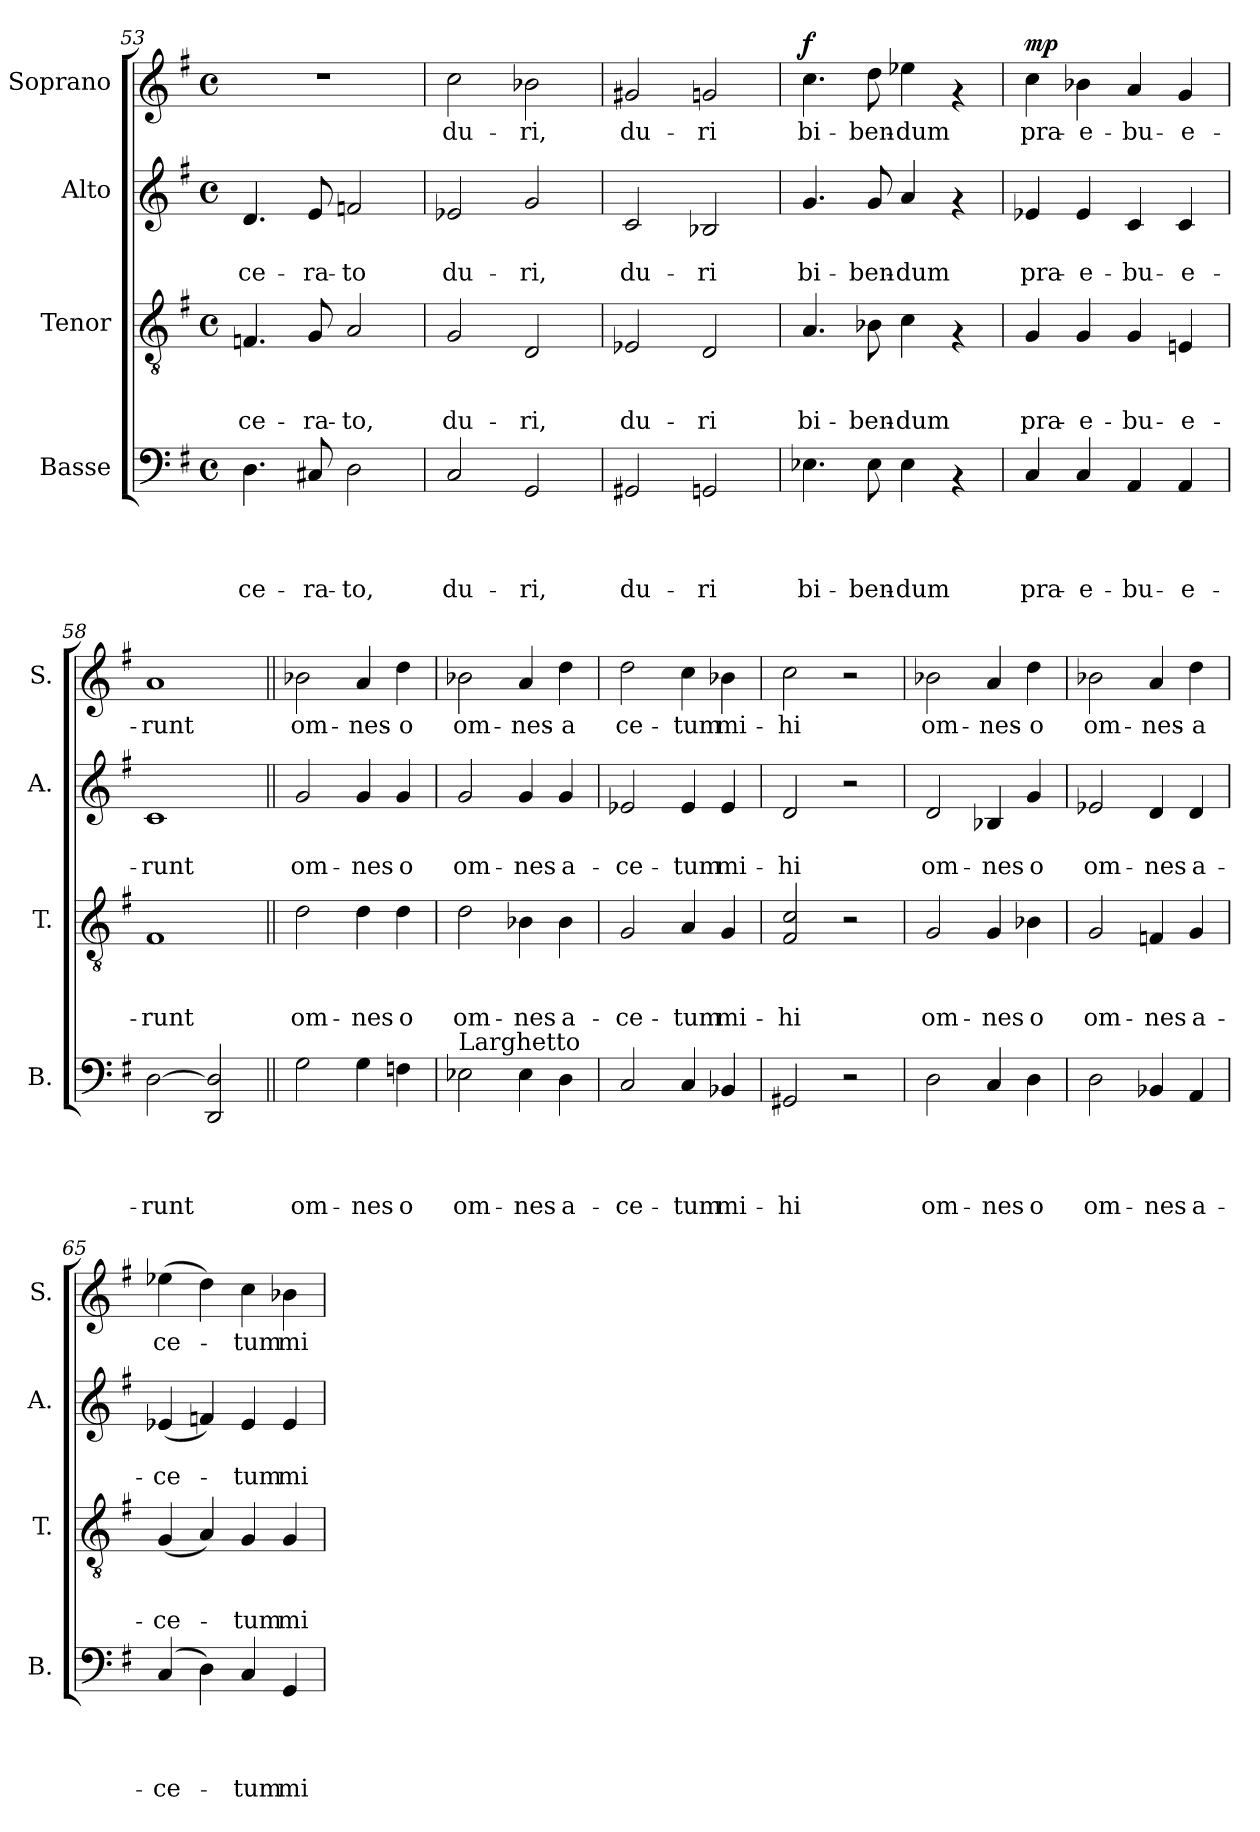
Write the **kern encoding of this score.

**kern	**text	**text	**text	**text	**kern	**text	**text	**text	**kern	**text	**text	**kern	**text	**dynam
*part4	*part4	*part4	*part4	*part4	*part3	*part3	*part3	*part3	*part2	*part2	*part2	*part1	*part1	*part1
*staff4	*staff4	*staff4	*staff4	*staff4	*staff3	*staff3	*staff3	*staff3	*staff2	*staff2	*staff2	*staff1	*staff1	*staff1
*I"Basse	*	*	*	*	*I"Tenor	*	*	*	*I"Alto	*	*	*I"Soprano	*	*
*I'B.	*	*	*	*	*I'T.	*	*	*	*I'A.	*	*	*I'S.	*	*
*clefF4	*	*	*	*	*clefGv2	*	*	*	*clefG2	*	*	*clefG2	*	*
*k[f#]	*	*	*	*	*k[f#]	*	*	*	*k[f#]	*	*	*k[f#]	*	*
*G:	*	*	*	*	*G:	*	*	*	*G:	*	*	*G:	*	*
*M4/4	*	*	*	*	*M4/4	*	*	*	*M4/4	*	*	*M4/4	*	*
*met(c)	*	*	*	*	*met(c)	*	*	*	*met(c)	*	*	*met(c)	*	*
=53	=53	=53	=53	=53	=53	=53	=53	=53	=53	=53	=53	=53	=53	=53
!	!	!	!	!LO:LY:b	!	!	!	!LO:LY:b	!	!	!LO:LY:b	!	!	!
4.D\	.	.	.	-ce-	4.Fn/	.	.	-ce-	4.d/	.	-ce-	1r	.	.
!	!	!	!	!LO:LY:b	!	!	!	!LO:LY:b	!	!	!LO:LY:b	!	!	!
8C#X/	.	.	.	-ra-	8G/	.	.	-ra-	8e/	.	-ra-	.	.	.
!	!	!	!	!LO:LY:b	!	!	!	!LO:LY:b	!	!	!LO:LY:b	!	!	!
2D\	.	.	.	-to,	2A/	.	.	-to,	2fn/	.	-to	.	.	.
!!LO:PB:g=z
=54	=54	=54	=54	=54	=54	=54	=54	=54	=54	=54	=54	=54	=54	=54
!	!	!	!	!LO:LY:b	!	!	!	!LO:LY:b	!	!	!LO:LY:b	!	!LO:LY:b	!
2C/	.	.	.	du-	2G/	.	.	du-	2e-X/	.	du-	2cc\	du-	.
!	!	!	!	!LO:LY:b	!	!	!	!LO:LY:b	!	!	!LO:LY:b	!	!LO:LY:b	!
2GG/	.	.	.	-ri,	2D/	.	.	-ri,	2g/	.	-ri,	2b-X\	-ri,	.
=55	=55	=55	=55	=55	=55	=55	=55	=55	=55	=55	=55	=55	=55	=55
!	!	!	!	!LO:LY:b	!	!	!	!LO:LY:b	!	!	!LO:LY:b	!	!LO:LY:b	!
2GG#X/	.	.	.	du-	2E-X/	.	.	du-	2c/	.	du-	2g#X/	du-	.
!	!	!	!	!LO:LY:b	!	!	!	!LO:LY:b	!	!	!LO:LY:b	!	!LO:LY:b	!
2GGn/	.	.	.	-ri	2D/	.	.	-ri	2B-X/	.	-ri	2gn/	-ri	.
=56	=56	=56	=56	=56	=56	=56	=56	=56	=56	=56	=56	=56	=56	=56
!	!	!	!	!LO:LY:b	!	!	!	!LO:LY:b	!	!	!LO:LY:b	!	!LO:LY:b	!LO:DY:a
4.E-X\	.	.	.	bi-	4.A/	.	.	bi-	4.g/	.	bi-	4.cc\	bi-	f
!	!	!	!	!LO:LY:b	!	!	!	!LO:LY:b	!	!	!LO:LY:b	!	!LO:LY:b	!
8E-\	.	.	.	-ben-	8B-X\	.	.	-ben-	8g/	.	-ben-	8dd\	-ben-	.
!	!	!	!	!LO:LY:b	!	!	!	!LO:LY:b	!	!	!LO:LY:b	!	!LO:LY:b	!
4E-\	.	.	.	-dum	4c\	.	.	-dum	4a/	.	-dum	4ee-X\	-dum	.
4rAA	.	.	.	.	4rF	.	.	.	4rf	.	.	4rf	.	.
=57	=57	=57	=57	=57	=57	=57	=57	=57	=57	=57	=57	=57	=57	=57
!	!	!	!	!LO:LY:b	!	!	!	!LO:LY:b	!	!	!LO:LY:b	!	!LO:LY:b	!LO:DY:a
4C/	.	.	.	pra-	4G/	.	.	pra-	4e-X/	.	pra-	4cc\	pra-	mp
!	!	!	!	!LO:LY:b	!	!	!	!LO:LY:b	!	!	!LO:LY:b	!	!LO:LY:b	!
4C/	.	.	.	-e-	4G/	.	.	-e-	4e-/	.	-e-	4b-X\	-e-	.
!	!	!	!	!LO:LY:b	!	!	!	!LO:LY:b	!	!	!LO:LY:b	!	!LO:LY:b	!
4AA/	.	.	.	-bu-	4G/	.	.	-bu-	4c/	.	-bu-	4a/	-bu-	.
!	!	!	!	!LO:LY:b	!	!	!	!LO:LY:b	!	!	!LO:LY:b	!	!LO:LY:b	!
4AA/	.	.	.	-e-	4Eni/	.	.	-e-	4c/	.	-e-	4g/	-e-	.
=58	=58	=58	=58	=58	=58	=58	=58	=58	=58	=58	=58	=58	=58	=58
!	!	!	!	!LO:LY:b	!	!	!	!LO:LY:b	!	!	!LO:LY:b	!	!LO:LY:b	!
[>2D\	.	.	.	-runt	1F#	.	.	-runt	1c	.	-runt	1a	-runt	.
2DD/ 2D/]	.	.	.	.	.	.	.	.	.	.	.	.	.	.
=59||	=59||	=59||	=59||	=59||	=59||	=59||	=59||	=59||	=59||	=59||	=59||	=59||	=59||	=59||
!	!	!	!	!LO:LY:b	!	!	!	!LO:LY:b	!	!	!LO:LY:b	!	!LO:LY:b	!
2G\	.	.	.	om-	2d\	.	.	om-	2g/	.	om-	2b-X\	om-	.
!	!	!	!	!LO:LY:b	!	!	!	!LO:LY:b	!	!	!LO:LY:b	!	!LO:LY:b	!
4G\	.	.	.	-nes	4d\	.	.	-nes	4g/	.	-nes	4a/	-nes-	.
!	!	!	!	!LO:LY:b	!	!	!	!LO:LY:b	!	!	!LO:LY:b	!	!LO:LY:b	!
4Fn\	.	.	.	o	4d\	.	.	o	4g/	.	o	4dd\	-o	.
!!LO:PB:g=z
=60	=60	=60	=60	=60	=60	=60	=60	=60	=60	=60	=60	=60	=60	=60
!LO:TX:a:t=Larghetto	!	!	!	!	!	!	!	!	!	!	!	!	!	!
!	!	!	!	!LO:LY:b	!	!	!	!LO:LY:b	!	!	!LO:LY:b	!	!LO:LY:b	!
2E-X\	.	.	.	om-	2d\	.	.	om-	2g/	.	om-	2b-X\	om-	.
!	!	!	!	!LO:LY:b	!	!	!	!LO:LY:b	!	!	!LO:LY:b	!	!LO:LY:b	!
4E-\	.	.	.	-nes	4B-X\	.	.	-nes	4g/	.	-nes	4a/	-nes-	.
!	!	!	!	!LO:LY:b	!	!	!	!LO:LY:b	!	!	!LO:LY:b	!	!LO:LY:b	!
4D\	.	.	.	a-	4B-\	.	.	a-	4g/	.	a-	4dd\	-a	.
=61	=61	=61	=61	=61	=61	=61	=61	=61	=61	=61	=61	=61	=61	=61
!	!	!	!	!LO:LY:b	!	!	!	!LO:LY:b	!	!	!LO:LY:b	!	!LO:LY:b	!
2C/	.	.	.	-ce-	2G/	.	.	-ce-	2e-X/	.	-ce-	2dd\	ce-	.
!	!	!	!	!LO:LY:b	!	!	!	!LO:LY:b	!	!	!LO:LY:b	!	!LO:LY:b	!
4C/	.	.	.	-tum	4A/	.	.	-tum	4e-/	.	-tum	4cc\	-tum	.
!	!	!	!	!LO:LY:b	!	!	!	!LO:LY:b	!	!	!LO:LY:b	!	!LO:LY:b	!
4BB-X/	.	.	.	mi-	4G/	.	.	mi-	4e-/	.	mi-	4b-X\	mi-	.
=62	=62	=62	=62	=62	=62	=62	=62	=62	=62	=62	=62	=62	=62	=62
!	!	!	!	!LO:LY:b	!	!	!	!LO:LY:b	!	!	!LO:LY:b	!	!LO:LY:b	!
2GG#X/	.	.	.	-hi	2F#/ 2c/	.	.	-hi	2d/	.	-hi	2cc\	-hi	.
2r	.	.	.	.	2r	.	.	.	2r	.	.	2r	.	.
=63	=63	=63	=63	=63	=63	=63	=63	=63	=63	=63	=63	=63	=63	=63
!	!	!	!	!LO:LY:b	!	!	!	!LO:LY:b	!	!	!LO:LY:b	!	!LO:LY:b	!
2D\	.	.	.	om-	2G/	.	.	om-	2d/	.	om-	2b-X\	om-	.
!	!	!	!	!LO:LY:b	!	!	!	!LO:LY:b	!	!	!LO:LY:b	!	!LO:LY:b	!
4C/	.	.	.	-nes	4G/	.	.	-nes	4B-X/	.	-nes	4a/	-nes-	.
!	!	!	!	!LO:LY:b	!	!	!	!LO:LY:b	!	!	!LO:LY:b	!	!LO:LY:b	!
4D\	.	.	.	o	4B-X\	.	.	o	4g/	.	o	4dd\	-o	.
=64	=64	=64	=64	=64	=64	=64	=64	=64	=64	=64	=64	=64	=64	=64
!	!	!	!	!LO:LY:b	!	!	!	!LO:LY:b	!	!	!LO:LY:b	!	!LO:LY:b	!
2D\	.	.	.	om-	2G/	.	.	om-	2e-X/	.	om-	2b-X\	om-	.
!	!	!	!	!LO:LY:b	!	!	!	!LO:LY:b	!	!	!LO:LY:b	!	!LO:LY:b	!
4BB-X/	.	.	.	-nes	4Fn/	.	.	-nes	4d/	.	-nes	4a/	-nes-	.
!	!	!	!	!LO:LY:b	!	!	!	!LO:LY:b	!	!	!LO:LY:b	!	!LO:LY:b	!
4AA/	.	.	.	a-	4G/	.	.	a-	4d/	.	a-	4dd\	-a	.
=65	=65	=65	=65	=65	=65	=65	=65	=65	=65	=65	=65	=65	=65	=65
!	!	!	!	!LO:LY:b	!	!	!	!LO:LY:b	!	!	!LO:LY:b	!	!LO:LY:b	!
(4C/	.	.	.	-ce-	(<4G/	.	.	-ce-	(<4e-X/	.	-ce-	(>4ee-X\	ce-	.
4D\)	.	.	.	.	4A/)	.	.	.	4fn/)	.	.	4dd\)	.	.
!	!	!	!	!LO:LY:b	!	!	!	!LO:LY:b	!	!	!LO:LY:b	!	!LO:LY:b	!
4C/	.	.	.	-tum	4G/	.	.	-tum	4e-/	.	-tum	4cc\	-tum	.
!	!	!	!	!LO:LY:b	!	!	!	!LO:LY:b	!	!	!LO:LY:b	!	!LO:LY:b	!
4GG/	.	.	.	mi-	4G/	.	.	mi-	4e-/	.	mi-	4b-X\	mi-	.
=	=	=	=	=	=	=	=	=	=	=	=	=	=	=
*-	*-	*-	*-	*-	*-	*-	*-	*-	*-	*-	*-	*-	*-	*-
